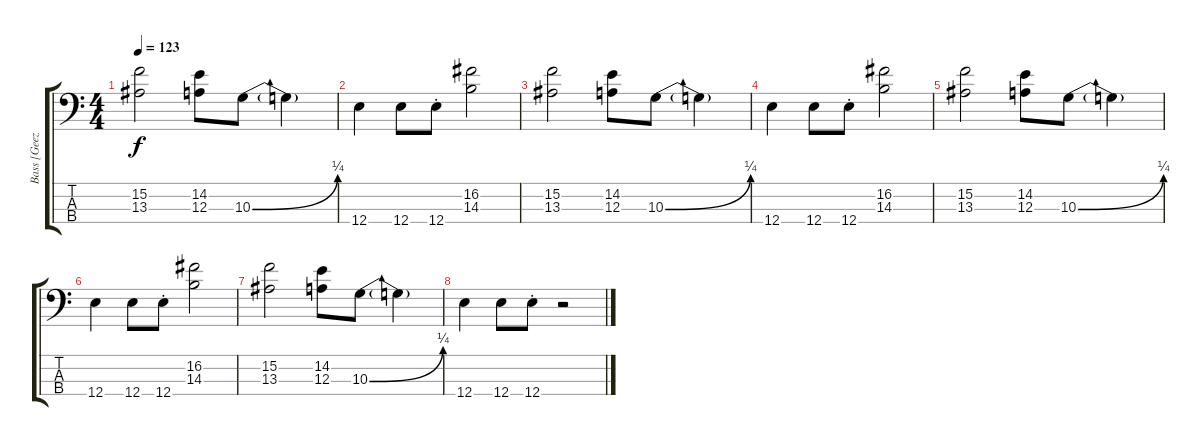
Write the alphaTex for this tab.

\track ("Bass [Geezer Butler]" "Bass [Geez") {instrument electricbasspick}
\staff {score tabs}
\tuning (G2 D2 A1 E1) {hide}
\ts (4 4)
\tempo 123
\clef f4
\ks c
(15.2 13.3).2{dy f} (14.2 12.3).8 10.3{be (bend 0 0 60 1)}.8 10.3{t}.4 |
12.4.4 12.4.8 12.4{st}.8 (16.2 14.3).2 |
(15.2 13.3).2{volume 4} (14.2 12.3).8 10.3{be (bend 0 0 60 1)}.8 10.3{t}.4 |
12.4.4 12.4.8 12.4{st}.8 (16.2 14.3).2 |
(15.2 13.3).2 (14.2 12.3).8 10.3{be (bend 0 0 60 1)}.8 10.3{t}.4 |
12.4.4{volume 0} 12.4.8 12.4{st}.8 (16.2 14.3).2 |
(15.2 13.3).2 (14.2 12.3).8 10.3{be (bend 0 0 60 1)}.8 10.3{t}.4 |
12.4.4 12.4.8 12.4{st}.8 r.2
